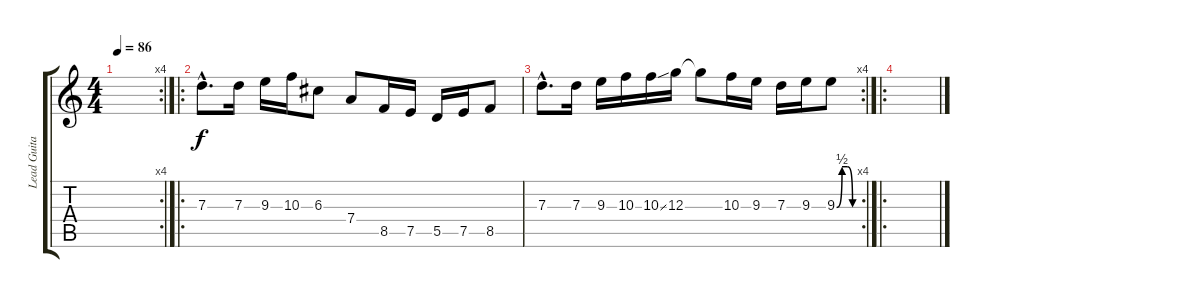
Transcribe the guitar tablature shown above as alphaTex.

\track ("Lead Guitar" "Lead Guita") {instrument overdrivenguitar}
\staff {score tabs}
\tuning (E4 B3 G3 D3 A2 D2) {hide}
\rc 4
\ts (4 4)
\tempo 86
\clef g2
\ks c
|
\ro
7.3{hac}.8{d} 7.3.16 9.3.16 10.3.16 6.3.8 7.4.8 8.5.16 7.5.16 5.5.16 7.5.16 8.5.8 |
\rc 4
7.3{hac}.8{d} 7.3.16 9.3.16 10.3.16 10.3{ss}.16 12.3.16 12.3{t}.8 10.3.16 9.3.16 7.3.16 9.3.16 9.3{be (custom 0 0 15 2 30 2 45 0 60 0)}.8 |
\ro
